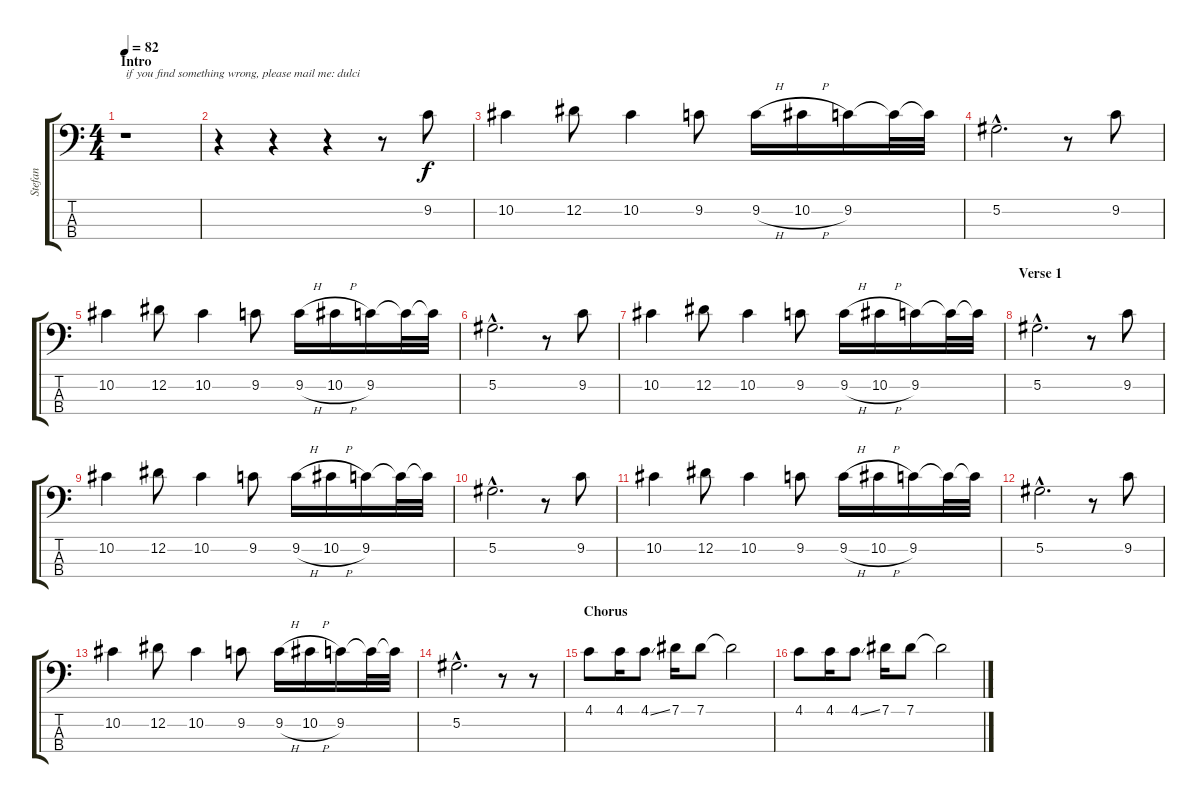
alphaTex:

\track ("Stefan" "Stefan") {instrument electricbassfinger}
\staff {score tabs}
\tuning (Ab2 Eb2 Bb1 F1) {hide}
\ts (4 4)
\section ("" "Intro")
\tempo 82
\clef f4
\ks c
r.1{txt "if you find something wrong, please mail me: dulci" dy f instrument electricbassfinger} |
r.4 r.4 r.4 r.8 9.2.8{txt ""} |
10.2.4 12.2.8 10.2.4 9.2.8 9.2{h}.16 10.2{h}.16 9.2.16 9.2{t}.32 9.2{t}.32 |
5.2{hac}.2{d} r.8 9.2.8 |
10.2.4 12.2.8 10.2.4 9.2.8 9.2{h}.16 10.2{h}.16 9.2.16 9.2{t}.32 9.2{t}.32 |
5.2{hac}.2{d} r.8 9.2.8 |
10.2.4 12.2.8 10.2.4 9.2.8 9.2{h}.16 10.2{h}.16 9.2.16 9.2{t}.32 9.2{t}.32 |
\section ("" "Verse 1")
5.2{hac}.2{d} r.8 9.2.8 |
10.2.4 12.2.8 10.2.4 9.2.8 9.2{h}.16 10.2{h}.16 9.2.16 9.2{t}.32 9.2{t}.32 |
5.2{hac}.2{d} r.8 9.2.8 |
10.2.4 12.2.8 10.2.4 9.2.8 9.2{h}.16 10.2{h}.16 9.2.16 9.2{t}.32 9.2{t}.32 |
5.2{hac}.2{d} r.8 9.2.8 |
10.2.4 12.2.8 10.2.4 9.2.8 9.2{h}.16 10.2{h}.16 9.2.16 9.2{t}.32 9.2{t}.32 |
5.2{hac}.2{d} r.8 r.8 |
\section ("" "Chorus")
4.1.8 4.1.16 4.1{ss}.8 7.1.16 7.1.8 7.1{t}.2 |
4.1.8 4.1.16 4.1{ss}.8 7.1.16 7.1.8 7.1{t}.2
